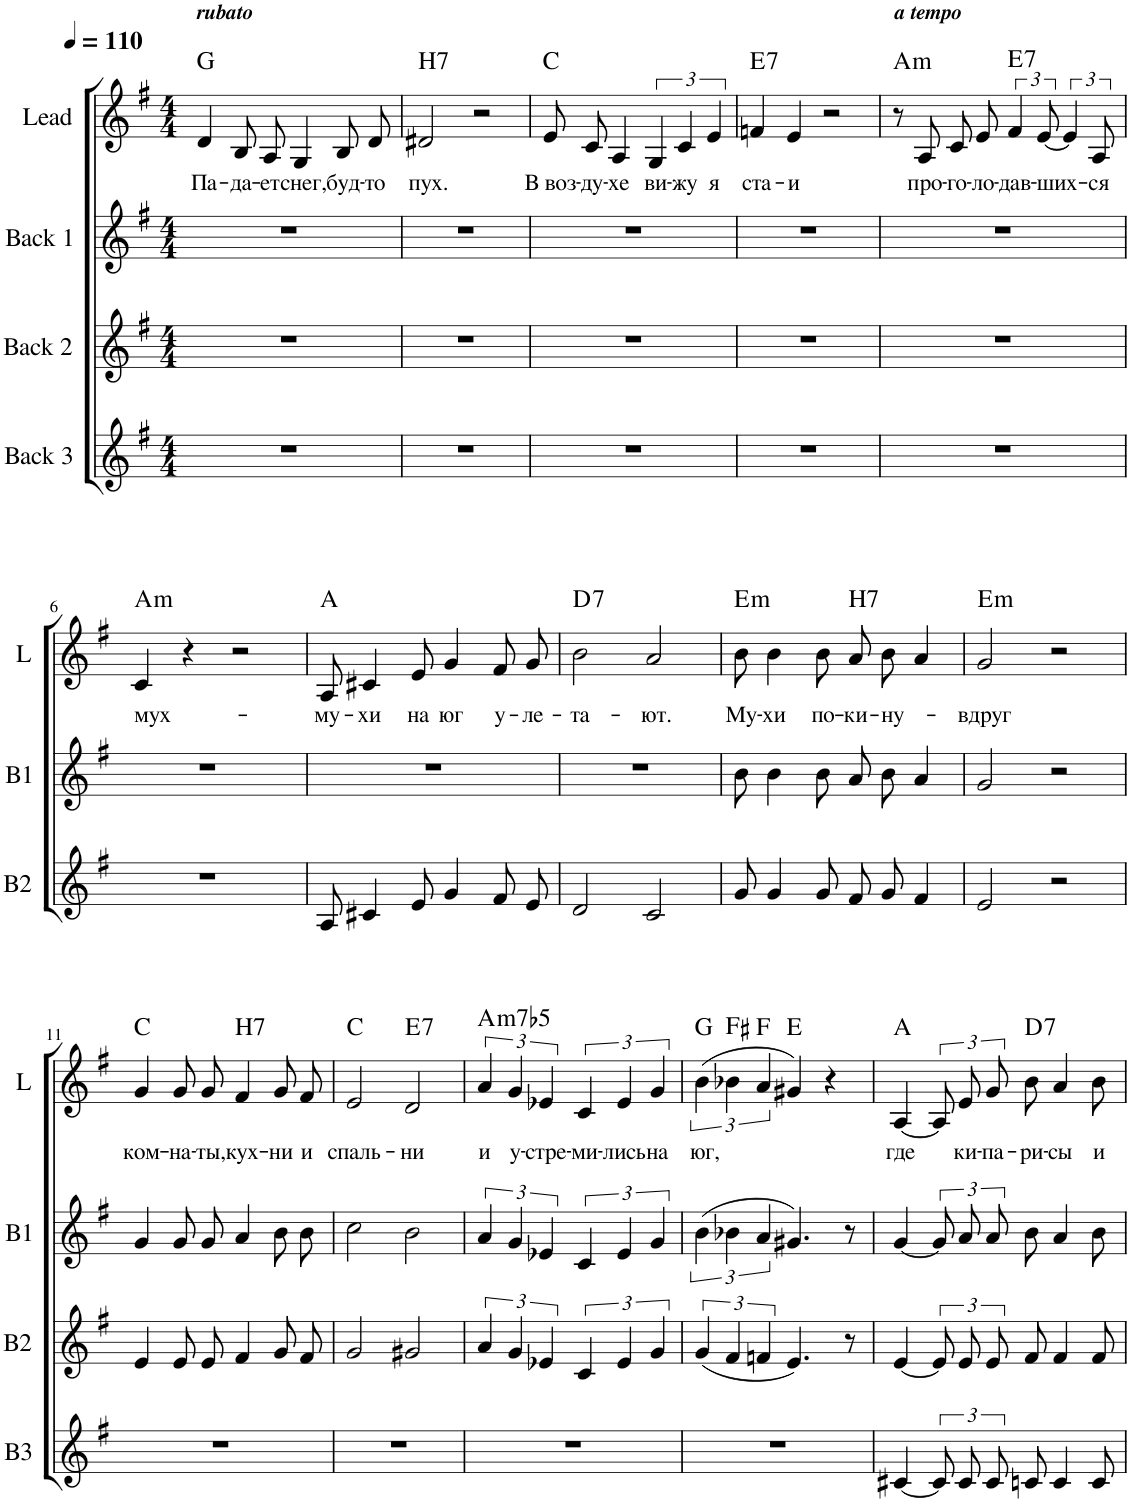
**kern	**kern	**kern	**kern	**text	**harte
*part4	*part3	*part2	*part1	*part1	*part1
*staff4	*staff3	*staff2	*staff1	*staff1	*
*I"Back 3	*I"Back 2	*I"Back 1	*I"Lead	*	*
*I'B3	*I'B2	*I'B1	*I'L	*	*
*clefG2	*clefG2	*clefG2	*clefG2	*	*
*k[f#]	*k[f#]	*k[f#]	*k[f#]	*	*
*M4/4	*M4/4	*M4/4	*M4/4	*	*
*MM110	*MM110	*MM110	*MM110	*	*
=1	=1	=1	=1	=1	=1
!	!	!	!LO:TX:a:Bi:t=rubato	!	!
!	!	!	!	!LO:LY:b	!
1r	1r	1r	4d/	Па-	G:maj
!	!	!	!	!LO:LY:b	!
.	.	.	8B/L	-да-	.
!	!	!	!	!LO:LY:b	!
.	.	.	8A/J	-ет	.
!	!	!	!	!LO:LY:b	!
.	.	.	4G/	снег,	.
!	!	!	!	!LO:LY:b	!
.	.	.	8B/L	буд-	.
!	!	!	!	!LO:LY:b	!
.	.	.	8d/J	-то	.
=2	=2	=2	=2	=2	=2
!	!	!	!	!LO:LY:b	!LO:H:kt=H7
1r	1r	1r	2d#X/	пух.	N
.	.	.	2r	.	.
=3	=3	=3	=3	=3	=3
!	!	!	!	!LO:LY:b	!
1r	1r	1r	8e/L	В воз-	C:maj
!	!	!	!	!LO:LY:b	!
.	.	.	8c/J	-ду-	.
!	!	!	!	!LO:LY:b	!
.	.	.	4A/	-хе	.
!	!	!	!	!LO:LY:b	!
.	.	.	6G/	ви-	.
!	!	!	!	!LO:LY:b	!
.	.	.	6c/	-жу	.
!	!	!	!	!LO:LY:b	!
.	.	.	6e/	я	.
=4	=4	=4	=4	=4	=4
!	!	!	!	!LO:LY:b	!LO:H:kt=7
1r	1r	1r	4fn/	ста-	E:7
!	!	!	!	!LO:LY:b	!
.	.	.	4e/	-и	.
.	.	.	2r	.	.
=5	=5	=5	=5	=5	=5
!	!	!	!LO:TX:a:Bi:t=a tempo	!	!LO:H:kt=m
1r	1r	1r	8r	.	A:min
!	!	!	!	!LO:LY:b	!
.	.	.	8A/	про-	.
!	!	!	!	!LO:LY:b	!
.	.	.	8c/L	-го-	.
!	!	!	!	!LO:LY:b	!
.	.	.	8e/J	-ло-	.
!	!	!	!	!LO:LY:b	!LO:H:kt=7
.	.	.	6f#/	-дав-	E:7
!	!	!	!	!LO:LY:b	!
.	.	.	[4e/	-ших-	.
!	!	!	!	!LO:LY:b	!
.	.	.	12A/	-ся	.
!!LO:LB:g=z
=6	=6	=6	=6	=6	=6
!	!	!	!	!LO:LY:b	!LO:H:kt=m
1r	1r	1r	4c/	мух-	A:min
.	.	.	4r	.	.
.	.	.	2r	.	.
=7	=7	=7	=7	=7	=7
!	!	!	!	!LO:LY:b	!
1r	8A/	1r	8A/	-му-	A:maj
!	!	!	!	!LO:LY:b	!
.	4c#X/	.	4c#X/	-хи	.
!	!	!	!	!LO:LY:b	!
.	8e/	.	8e/	на	.
!	!	!	!	!LO:LY:b	!
.	4g/	.	4g/	юг	.
!	!	!	!	!LO:LY:b	!
.	8f#/L	.	8f#/L	у-	.
!	!	!	!	!LO:LY:b	!
.	8e/J	.	8g/J	-ле-	.
=8	=8	=8	=8	=8	=8
!	!	!	!	!LO:LY:b	!LO:H:kt=7
1r	2d/	1r	2b\	-та-	D:7
!	!	!	!	!LO:LY:b	!
.	2c/	.	2a/	-ют.	.
=9	=9	=9	=9	=9	=9
!	!	!	!	!LO:LY:b	!LO:H:kt=m
1r	8g/	8b\	8b\	Му-	E:min
!	!	!	!	!LO:LY:b	!
.	4g/	4b\	4b\	-хи	.
!	!	!	!	!LO:LY:b	!
.	8g/	8b\	8b\	по-	.
!	!	!	!	!LO:LY:b	!LO:H:kt=H7
.	8f#/L	8a/L	8a/L	-ки-	N
!	!	!	!	!LO:LY:b	!
.	8g/J	8b/J	8b/J	-ну-	.
.	4f#/	4a/	4a/	.	.
=10	=10	=10	=10	=10	=10
!	!	!	!	!LO:LY:b	!LO:H:kt=m
1r	2e/	2g/	2g/	вдруг	E:min
.	2r	2r	2r	.	.
!!LO:LB:g=z
=11	=11	=11	=11	=11	=11
!	!	!	!	!LO:LY:b	!
1r	4e/	4g/	4g/	ком-	C:maj
!	!	!	!	!LO:LY:b	!
.	8e/L	8g/L	8g/L	-на-	.
!	!	!	!	!LO:LY:b	!
.	8e/J	8g/J	8g/J	-ты,	.
!	!	!	!	!LO:LY:b	!LO:H:kt=H7
.	4f#/	4a/	4f#/	кух-	N
!	!	!	!	!LO:LY:b	!
.	8g/L	8b\L	8g/L	-ни	.
!	!	!	!	!LO:LY:b	!
.	8f#/J	8b\J	8f#/J	и	.
=12	=12	=12	=12	=12	=12
!	!	!	!	!LO:LY:b	!
1r	2g/	2cc\	2e/	спаль-	C:maj
!	!	!	!	!LO:LY:b	!LO:H:kt=7
.	2g#X/	2b\	2d/	-ни	E:7
=13	=13	=13	=13	=13	=13
!	!	!	!	!LO:LY:b	!LO:H:kt=m7b5
1r	6a/	6a/	6a/	и	A:hdim7
!	!	!	!	!LO:LY:b	!
.	6g/	6g/	6g/	у-	.
!	!	!	!	!LO:LY:b	!
.	6e-X/	6e-X/	6e-X/	-стре-	.
!	!	!	!	!LO:LY:b	!
.	6c/	6c/	6c/	-ми-	.
!	!	!	!	!LO:LY:b	!
.	6e-/	6e-/	6e-/	-лись	.
!	!	!	!	!LO:LY:b	!
.	6g/	6g/	6g/	на	.
=14	=14	=14	=14	=14	=14
!	!	!	!	!LO:LY:b	!
1r	(6g/	(6b\	(6b\	юг,	G:maj
.	6f#/	6b-X\	6b-X\	.	F#:maj
.	6fn/	6a/	6a/	.	F:maj
.	4.e/)	4.g#X/)	4g#X/)	.	E:maj
.	.	.	4r	.	.
.	8r	8r	.	.	.
=15	=15	=15	=15	=15	=15
!	!	!	!	!LO:LY:b	!
[4c#X/	[4e/	[4g/	[4A/	где	A:maj
12c#/L]	12e/L]	12g/L]	12A/L]	.	.
!	!	!	!	!LO:LY:b	!
12c#/	12e/	12a/	12e/	ки-	.
!	!	!	!	!LO:LY:b	!
12c#/J	12e/J	12a/J	12g/J	-па-	.
!	!	!	!	!LO:LY:b	!LO:H:kt=7
8cn/	8f#/	8b\	8b\	-ри-	D:7
!	!	!	!	!LO:LY:b	!
4c/	4f#/	4a/	4a/	-сы	.
!	!	!	!	!LO:LY:b	!
8c/	8f#/	8b\	8b\	и	.
=	=	=	=	=	=
*-	*-	*-	*-	*-	*-
